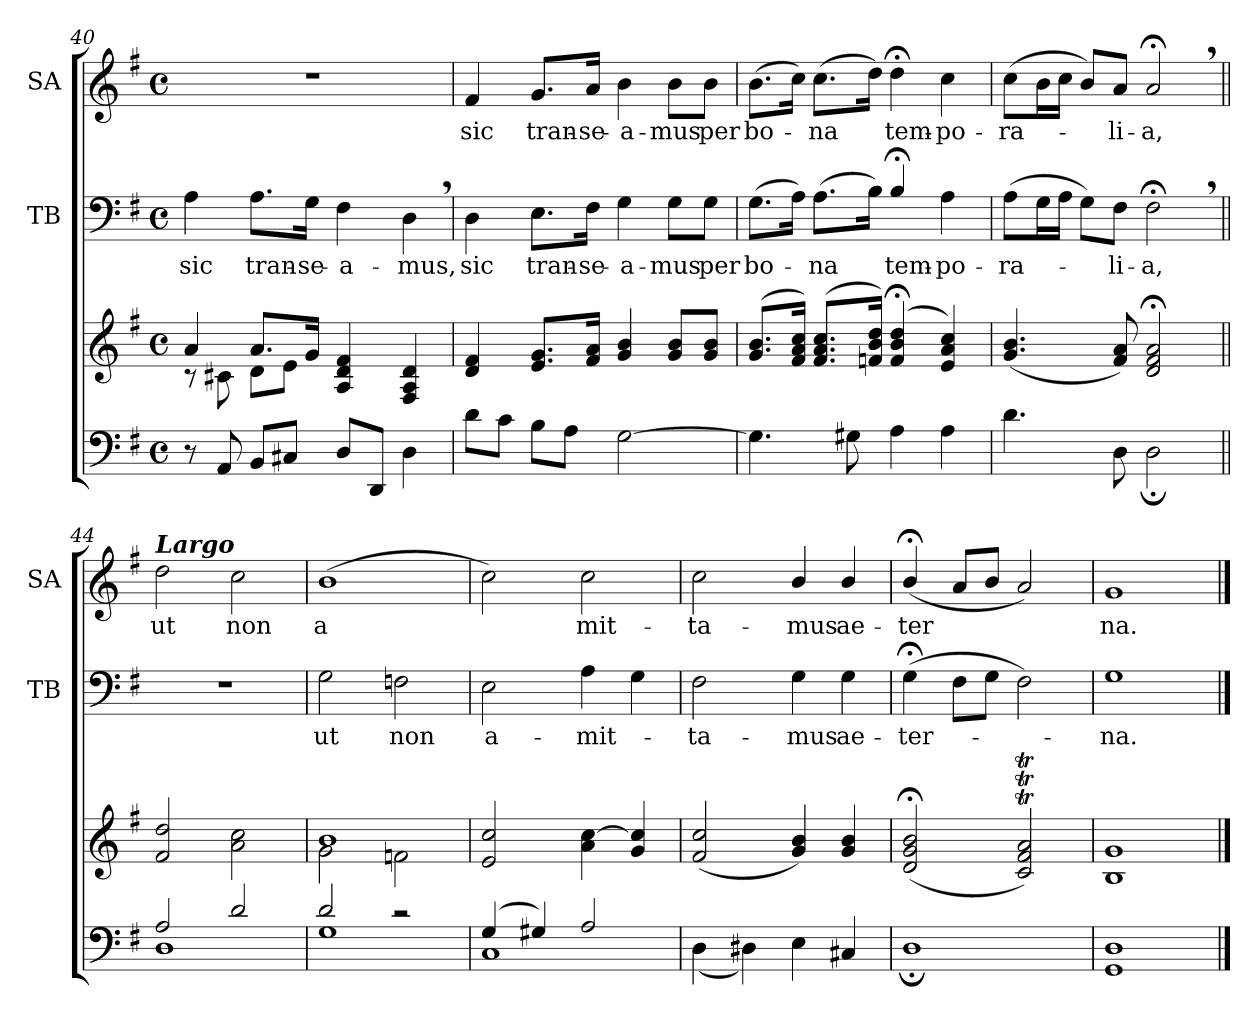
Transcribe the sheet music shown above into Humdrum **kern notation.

**kern	**kern	**kern	**text	**kern	**text
*part4	*part3	*part2	*part2	*part1	*part1
*staff4	*staff3	*staff2	*staff2	*staff1	*staff1
*	*	*I"TB	*	*I"SA	*
*	*	*I'TB	*	*I'SA	*
*clefF4	*clefG2	*clefF4	*	*clefG2	*
*k[f#]	*k[f#]	*k[f#]	*	*k[f#]	*
*G:	*G:	*G:	*	*G:	*
*M4/4	*M4/4	*M4/4	*	*M4/4	*
*met(c)	*met(c)	*met(c)	*	*met(c)	*
=40	=40	=40	=40	=40	=40
*	*^	*	*	*	*
!	!	!	!	!LO:LY:b	!	!
8r	4a/	8rc	4A\	sic	1r	.
8AA/	.	8c#X\	.	.	.	.
!	!	!	!	!LO:LY:b	!	!
8BB/L	8.a/L	8d\L	8.A\L	tran-	.	.
8C#X/J	.	8e\J	.	.	.	.
!	!	!	!	!LO:LY:b	!	!
.	16g/Jk	.	16G\Jk	-se-	.	.
!	!	!	!	!LO:LY:b	!	!
8D/L	4A/ 4d/ 4f#/	2ryy	4F#\	-a-	.	.
8DD/J	.	.	.	.	.	.
!	!	!	!	!LO:LY:b	!	!
4D\	4F#/ 4A/ 4d/	.	4D,>\	-mus,	.	.
=41	=41	=41	=41	=41	=41	=41
!	!	!	!	!LO:LY:b	!	!LO:LY:b
8d\L	4d/ 4f#/	1ryy	4D\	sic	4f#/	sic
8c\J	.	.	.	.	.	.
!	!	!	!	!LO:LY:b	!	!LO:LY:b
8B\L	8.e/ 8.g/L	.	8.E\L	tran-	8.g/L	tran-
8A\J	.	.	.	.	.	.
!	!	!	!	!LO:LY:b	!	!LO:LY:b
.	16f#/ 16a/Jk	.	16F#\Jk	-se-	16a/Jk	-se-
!	!	!	!	!LO:LY:b	!	!LO:LY:b
[2G\	4g/ 4b/	.	4G\	-a-	4b\	-a-
!	!	!	!	!LO:LY:b	!	!LO:LY:b
.	8g/ 8b/L	.	8G\L	-mus	8b\L	-mus
!	!	!	!	!LO:LY:b	!	!LO:LY:b
.	8g/ 8b/J	.	8G\J	per	8b\J	per
=42	=42	=42	=42	=42	=42	=42
!	!	!	!	!LO:LY:b	!	!LO:LY:b
4.G\]	(>8.g/ 8.b/L	1ryy	(>8.G\L	bo-	(>8.b\L	bo-
.	16f#/ 16a/ 16cc/Jk)	.	16A\Jk)	.	16cc\Jk)	.
!	!	!	!	!LO:LY:b	!	!LO:LY:b
.	(>8.f#/ 8.a/ 8.cc/L	.	(>8.A\L	-na	(>8.cc\L	-na
8G#X\	.	.	.	.	.	.
.	16fn/ 16b/ 16dd/Jk)	.	16B\Jk)	.	16dd\Jk)	.
!	!	!	!	!LO:LY:b	!	!LO:LY:b
4A\	(4f/; 4b/; 4dd/;	.	4B;</	tem-	4dd;<\	tem-
!	!	!	!	!LO:LY:b	!	!LO:LY:b
4A\	4e/ 4a/ 4cc/)	.	4A\	-po-	4cc\	-po-
*	*v	*v	*	*	*	*
=43	=43	=43	=43	=43	=43
*^	*	*	*	*	*
!	!	!	!	!LO:LY:b	!	!LO:LY:b
1ryy	4.d\	(<4.g/ 4.b/	(>8A\L	-ra-	(>8cc\L	-ra-
.	.	.	16G\L	.	16b\L	.
.	.	.	16A\JJ	.	16cc\JJ	.
.	.	.	8G\L)	.	8b/L)	.
!	!	!	!	!LO:LY:b	!	!LO:LY:b
.	8D\	8f#/ 8a/)	8F#\J	-li-	8a/J	-li-
!	!	!	!	!LO:LY:b	!	!LO:LY:b
.	2D;<\	2d/; 2f#/; 2a/;	2F#;<,>\	-a,	2a;,>/	-a,
!!LO:LB:g=z
=44||	=44||	=44||	=44||	=44||	=44||	=44||
!	!	!	!	!	!LO:TX:a:Bi:t=Largo	!
!	!	!	!	!	!	!LO:LY:b
2A/	1D	2f#/ 2dd/	1r	.	2dd\	ut
!	!	!	!	!	!	!LO:LY:b
2d/	.	2a\ 2cc\	.	.	2cc\	non
=45	=45	=45	=45	=45	=45	=45
*	*	*^	*	*	*	*
!	!	!	!	!	!LO:LY:b	!	!LO:LY:b
2d/	1G	1b	2g\	2G\	ut	(>1b	a­
!	!	!	!	!	!LO:LY:b	!	!
2rc	.	.	2fn\	2Fn\	non	.	.
=46	=46	=46	=46	=46	=46	=46	=46
!	!	!	!	!	!LO:LY:b	!	!
*	*	*v	*v	*	*	*	*
(4G/	1C	2e/ 2cc/	2E\	a-	2cc\)	.
4G#X/)	.	.	.	.	.	.
!	!	!	!	!LO:LY:b	!	!LO:LY:b
2A/	.	4a\ [4cc\	4A\	-mit-	2cc\	mit-
.	.	4g/ 4cc/]	4G\	.	.	.
=47	=47	=47	=47	=47	=47	=47
!	!	!	!	!LO:LY:b	!	!LO:LY:b
1ryy	(>4D\	(<2f#i/ 2cc/	2F#i\	-ta-	2cc\	-ta-
.	4D#X\)	.	.	.	.	.
!	!	!	!	!LO:LY:b	!	!LO:LY:b
.	4E\	4g/ 4b/)	4G\	-mus	4b/	-mus
!	!	!	!	!LO:LY:b	!	!LO:LY:b
.	4C#X/	4g/ 4b/	4G\	ae-	4b/	ae-
=48	=48	=48	=48	=48	=48	=48
!	!	!	!	!LO:LY:b	!	!LO:LY:b
1ryy	1D;<	(2d/; 2g/; 2b/;	(>4G;<\	-ter-	(4b;</	-ter­
.	.	.	8F#\L	.	8a/L	.
.	.	.	8G\J	.	8b/J	.
.	.	2c/T 2f#/T 2a/T)	2F#\)	.	2a/)	.
=49	=49	=49	=49	=49	=49	=49
!	!	!	!	!LO:LY:b	!	!LO:LY:b
1ryy	1GG 1D	1B 1g	1G	-na.	1g	na.
*v	*v	*	*	*	*	*
==	==	==	==	==	==
*-	*-	*-	*-	*-	*-
